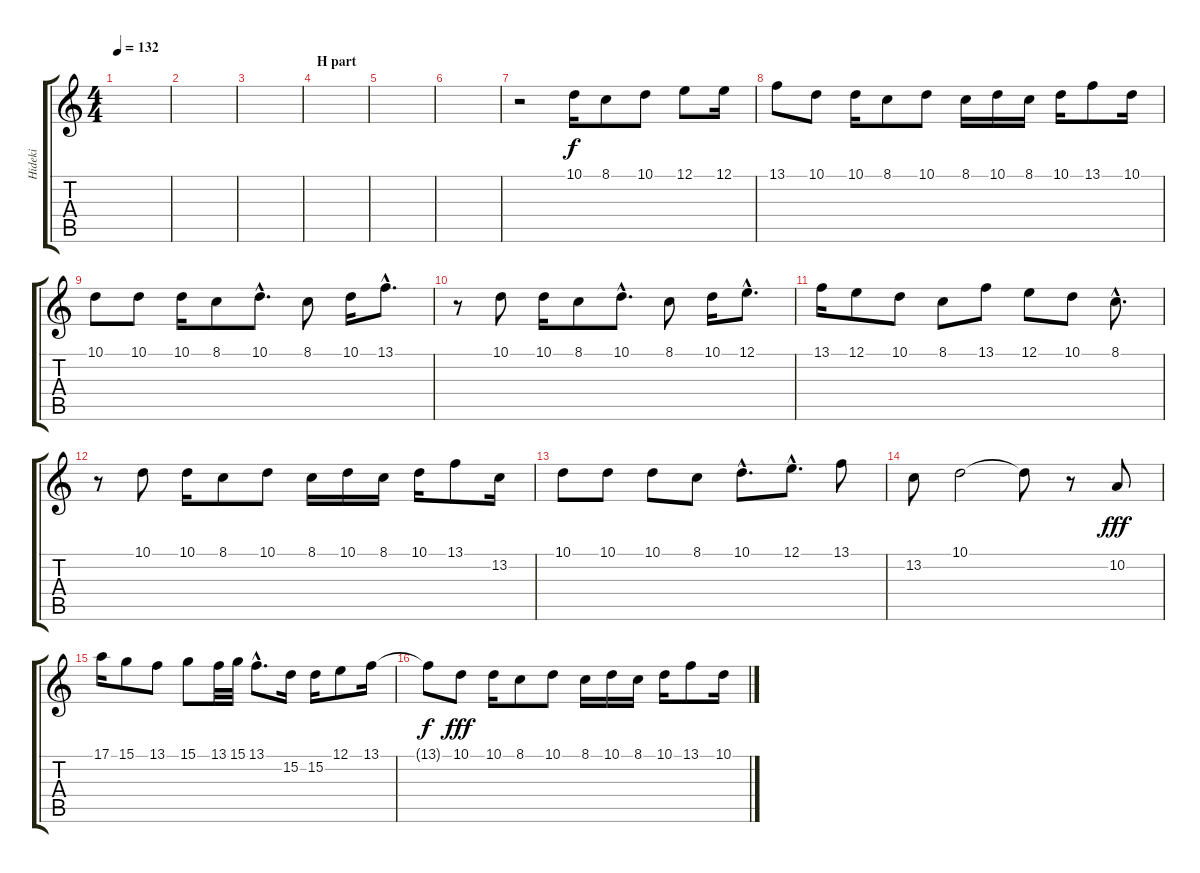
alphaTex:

\track ("Hideki" "Hideki") {instrument cello}
\staff {score tabs}
\tuning (E4 B3 G3 D3 A2 E2) {hide}
\ts (4 4)
\tempo 132
\clef g2
\ks c
|
|
|
\section ("" "H part")
|
|
|
r.2 10.1.16 8.1.8 10.1.8 12.1.8 12.1.16 |
13.1.8 10.1.8 10.1.16 8.1.8 10.1.8 8.1.16 10.1.16 8.1.16 10.1.16 13.1.8 10.1.16 |
10.1.8 10.1.8 10.1.16 8.1.8 10.1{hac}.8{d} 8.1.8 10.1.16 13.1{hac}.8{d} |
r.8 10.1.8 10.1.16 8.1.8 10.1{hac}.8{d} 8.1.8 10.1.16 12.1{hac}.8{d} |
13.1.16 12.1.8 10.1.8 8.1.8 13.1.8 12.1.8 10.1.8 8.1{hac}.8{d} |
r.8 10.1.8 10.1.16 8.1.8 10.1.8 8.1.16 10.1.16 8.1.16 10.1.16 13.1.8 13.2.16 |
10.1.8 10.1.8 10.1.8 8.1.8 10.1{hac}.8{d} 12.1{hac}.8{d} 13.1.8 |
13.2.8 10.1.2 10.1{t}.8{dy f} r.8 10.2.8{dy fff} |
17.1.16 15.1.8 13.1.8 15.1.8 13.1.32 15.1.32 13.1{hac}.8{d} 15.2.16 15.2.16 12.1.8 13.1.16 |
13.1{t}.8{dy f} 10.1.8{dy fff} 10.1.16 8.1.8 10.1.8 8.1.16 10.1.16 8.1.16 10.1.16 13.1.8 10.1.16
